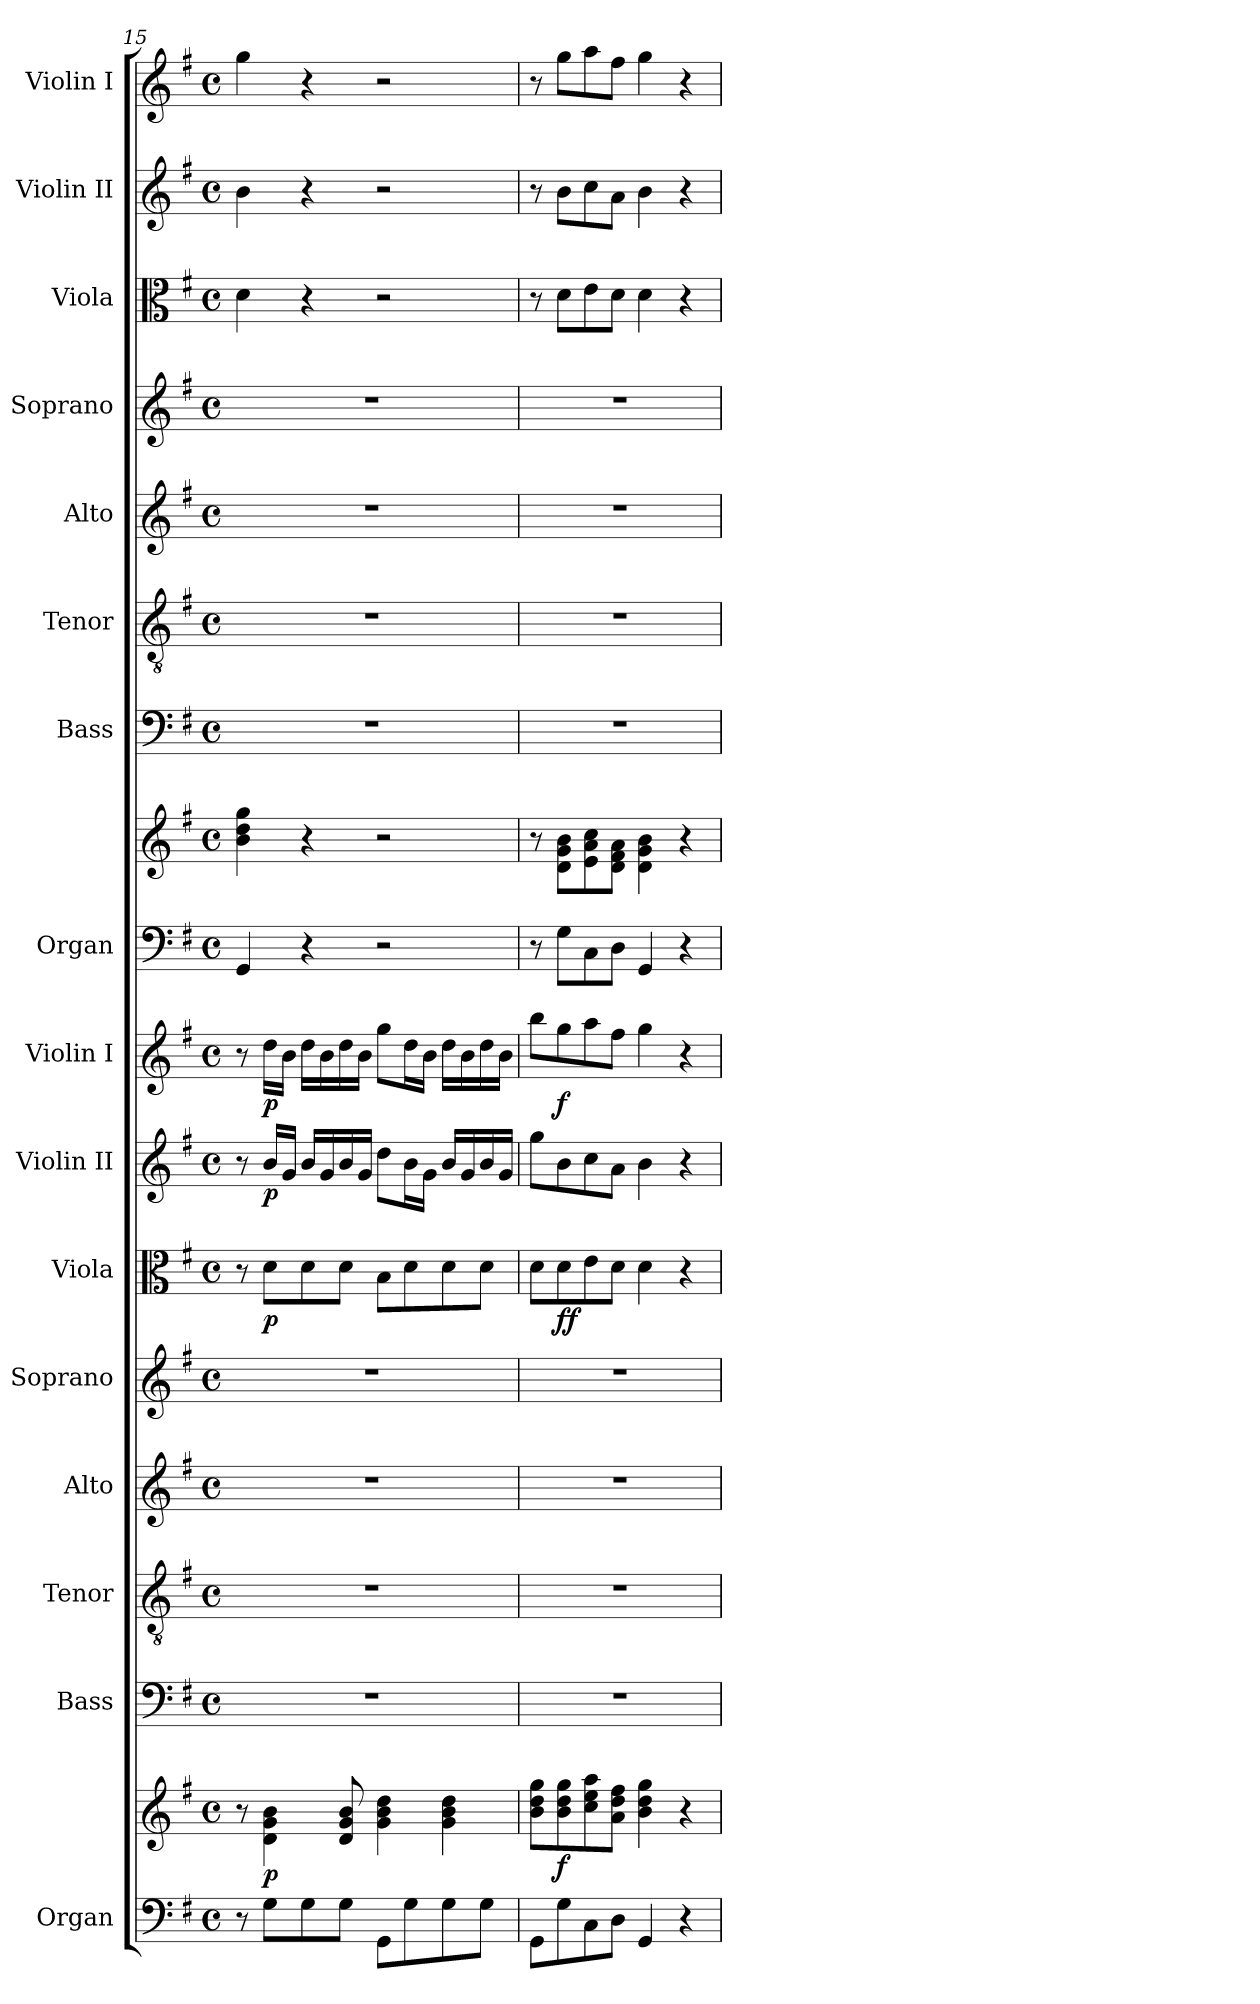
**kern	**kern	**dynam	**kern	**kern	**kern	**kern	**kern	**dynam	**kern	**dynam	**kern	**dynam	**kern	**kern	**kern	**kern	**kern	**kern	**kern	**kern	**kern
*part16	*part16	*part16	*part15	*part14	*part13	*part12	*part11	*part11	*part10	*part10	*part9	*part9	*part8	*part8	*part7	*part6	*part5	*part4	*part3	*part2	*part1
*staff18	*staff17	*staff17/18	*staff16	*staff15	*staff14	*staff13	*staff12	*staff12	*staff11	*staff11	*staff10	*staff10	*staff9	*staff8	*staff7	*staff6	*staff5	*staff4	*staff3	*staff2	*staff1
*I"Organ	*	*	*I"Bass	*I"Tenor	*I"Alto	*I"Soprano	*I"Viola	*	*I"Violin II	*	*I"Violin I	*	*I"Organ	*	*I"Bass	*I"Tenor	*I"Alto	*I"Soprano	*I"Viola	*I"Violin II	*I"Violin I
*I'Org.	*	*	*I'B.	*I'T.	*I'A.	*I'S.	*I'Vla.	*	*I'Vln. II	*	*I'Vln. I	*	*I'Org.	*	*I'B.	*I'T.	*I'A.	*I'S.	*I'Vla.	*I'Vln. II	*I'Vln. I
*clefF4	*clefG2	*	*clefF4	*clefGv2	*clefG2	*clefG2	*clefC3	*	*clefG2	*	*clefG2	*	*clefF4	*clefG2	*clefF4	*clefGv2	*clefG2	*clefG2	*clefC3	*clefG2	*clefG2
*	*	*	*	*ITrd7c12	*	*	*	*	*	*	*	*	*	*	*	*ITrd7c12	*	*	*	*	*
*k[f#]	*k[f#]	*	*k[f#]	*k[f#]	*k[f#]	*k[f#]	*k[f#]	*	*k[f#]	*	*k[f#]	*	*k[f#]	*k[f#]	*k[f#]	*k[f#]	*k[f#]	*k[f#]	*k[f#]	*k[f#]	*k[f#]
*G:	*G:	*	*G:	*G:	*G:	*G:	*G:	*	*G:	*	*G:	*	*G:	*G:	*G:	*G:	*G:	*G:	*G:	*G:	*G:
*M4/4	*M4/4	*	*M4/4	*M4/4	*M4/4	*M4/4	*M4/4	*	*M4/4	*	*M4/4	*	*M4/4	*M4/4	*M4/4	*M4/4	*M4/4	*M4/4	*M4/4	*M4/4	*M4/4
*met(c)	*met(c)	*	*met(c)	*met(c)	*met(c)	*met(c)	*met(c)	*	*met(c)	*	*met(c)	*	*met(c)	*met(c)	*met(c)	*met(c)	*met(c)	*met(c)	*met(c)	*met(c)	*met(c)
=15	=15	=15	=15	=15	=15	=15	=15	=15	=15	=15	=15	=15	=15	=15	=15	=15	=15	=15	=15	=15	=15
8r	8r	.	1r	1r	1r	1r	8r	.	8r	.	8r	.	4GGi/	4bi\ 4ddi 4ggi	1r	1r	1r	1r	4di\	4bi\	4ggi\
8Gi\L	4di\ 4gi 4bi	p	.	.	.	.	8di\L	p	16bi/LL	p	16ddi\LL	p	.	.	.	.	.	.	.	.	.
.	.	.	.	.	.	.	.	.	16gi/JJ	.	16bi\JJ	.	.	.	.	.	.	.	.	.	.
8Gi\	.	.	.	.	.	.	8di\	.	16bi/LL	.	16ddi\LL	.	4r	4r	.	.	.	.	4r	4r	4r
.	.	.	.	.	.	.	.	.	16gi/	.	16bi\	.	.	.	.	.	.	.	.	.	.
8Gi\J	8di/ 8gi 8bi	.	.	.	.	.	8di\J	.	16bi/	.	16ddi\	.	.	.	.	.	.	.	.	.	.
.	.	.	.	.	.	.	.	.	16gi/JJ	.	16bi\JJ	.	.	.	.	.	.	.	.	.	.
8GGi\L	4gi\ 4bi 4ddi	.	.	.	.	.	8Bi\L	.	8ddi\L	.	8ggi\L	.	2r	2r	.	.	.	.	2r	2r	2r
8Gi\	.	.	.	.	.	.	8di\	.	16bi\L	.	16ddi\L	.	.	.	.	.	.	.	.	.	.
.	.	.	.	.	.	.	.	.	16gi\JJ	.	16bi\JJ	.	.	.	.	.	.	.	.	.	.
8Gi\	4gi\ 4bi 4ddi	.	.	.	.	.	8di\	.	16bi/LL	.	16ddi\LL	.	.	.	.	.	.	.	.	.	.
.	.	.	.	.	.	.	.	.	16gi/	.	16bi\	.	.	.	.	.	.	.	.	.	.
8Gi\J	.	.	.	.	.	.	8di\J	.	16bi/	.	16ddi\	.	.	.	.	.	.	.	.	.	.
.	.	.	.	.	.	.	.	.	16gi/JJ	.	16bi\JJ	.	.	.	.	.	.	.	.	.	.
!!LO:PB:g=z
=16	=16	=16	=16	=16	=16	=16	=16	=16	=16	=16	=16	=16	=16	=16	=16	=16	=16	=16	=16	=16	=16
8GGi\L	8bi\ 8ddi 8ggiL	.	1r	1r	1r	1r	8di\L	.	8ggi\L	.	8bbi\L	.	8r	8r	1r	1r	1r	1r	8r	8r	8r
8Gi\	8bi\ 8ddi 8ggi	f	.	.	.	.	8di\	f f	8bi\	.	8ggi\	f	8Gi\L	8di\ 8gi 8biL	.	.	.	.	8di\L	8bi\L	8ggi\L
8Ci\	8cci\ 8eei 8aai	.	.	.	.	.	8ei\	.	8cci\	.	8aai\	.	8Ci\	8ei\ 8ai 8cci	.	.	.	.	8ei\	8cci\	8aai\
8Di\J	8ai\ 8ddi 8ff#iJ	.	.	.	.	.	8di\J	.	8ai\J	.	8ff#i\J	.	8Di\J	8di\ 8f#i 8aiJ	.	.	.	.	8di\J	8ai\J	8ff#i\J
4GGi/	4bi\ 4ddi 4ggi	.	.	.	.	.	4di\	.	4bi\	.	4ggi\	.	4GGi/	4di\ 4gi 4bi	.	.	.	.	4di\	4bi\	4ggi\
4r	4r	.	.	.	.	.	4r	.	4r	.	4r	.	4r	4r	.	.	.	.	4r	4r	4r
=	=	=	=	=	=	=	=	=	=	=	=	=	=	=	=	=	=	=	=	=	=
*-	*-	*-	*-	*-	*-	*-	*-	*-	*-	*-	*-	*-	*-	*-	*-	*-	*-	*-	*-	*-	*-
